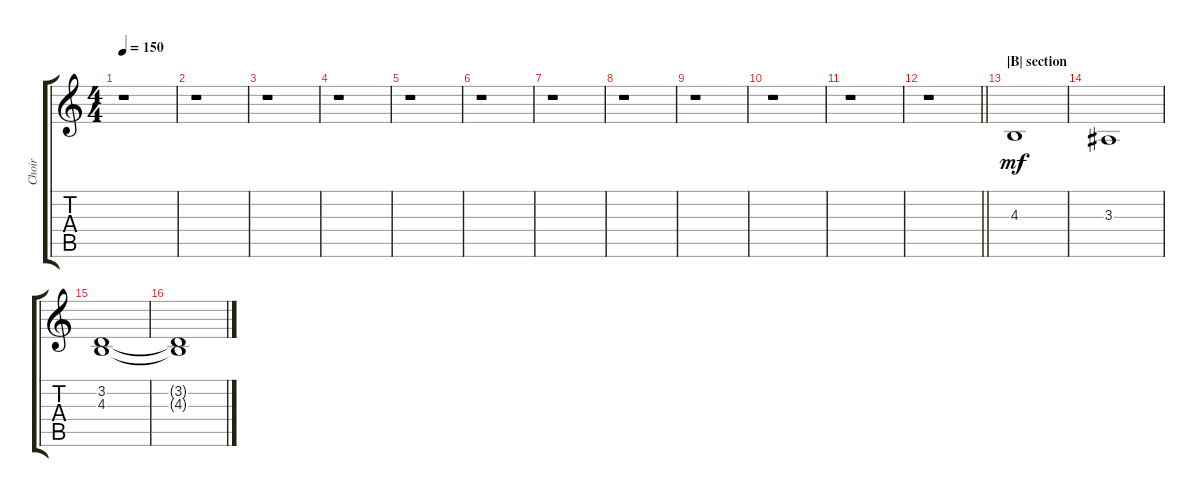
\track ("Choir" "Choir") {instrument choiraahs}
\staff {score tabs}
\tuning (E4 B3 G3 D3 A2 E2) {hide}
\ts (4 4)
\tempo 150
\clef g2
\ks c
r.1{dy f} |
r.1 |
r.1 |
r.1 |
r.1 |
r.1 |
r.1 |
r.1 |
r.1 |
r.1 |
r.1 |
\barLineRight lightlight
r.1 |
\section ("" "|B| section")
4.3.1{dy mf} |
3.3.1 |
(3.2 4.3).1 |
(3.2{t} 4.3{t}).1
